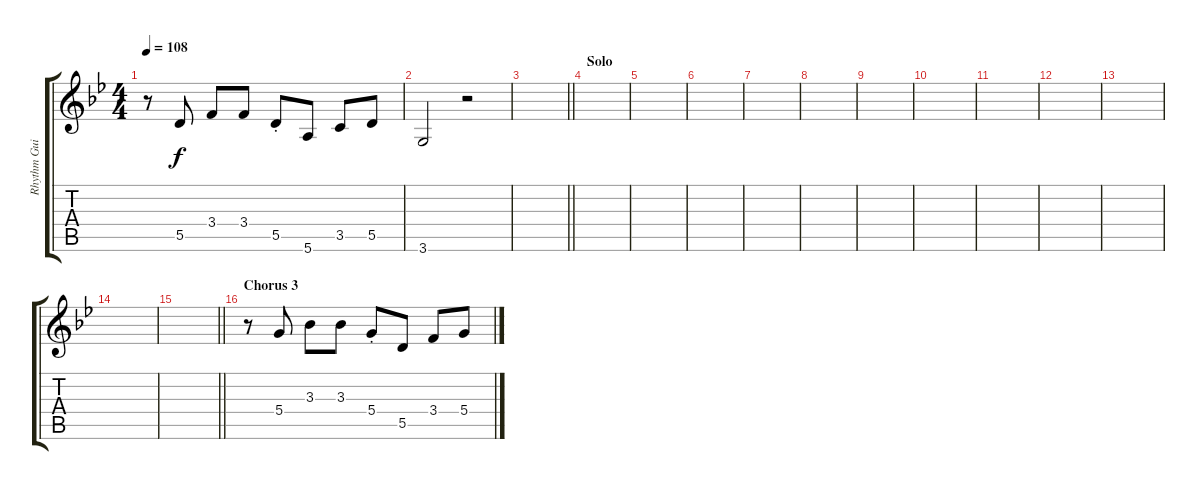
\track ("Rhythm Guitar " "Rhythm Gui") {instrument overdrivenguitar}
\staff {score tabs}
\tuning (E4 B3 G3 D3 A2 E2) {hide}
\ts (4 4)
\tempo 108
\clef g2
\ks bb
r.8{dy f} 5.5.8 3.4.8 3.4.8 5.5{st}.8 5.6.8 3.5.8 5.5.8 |
3.6.2 r.2 |
\barLineRight lightlight
|
\section ("" "Solo")
|
|
|
|
|
|
|
|
|
|
|
\barLineRight lightlight
|
\section ("" "Chorus 3")
r.8 5.4.8 3.3.8 3.3.8 5.4{st}.8 5.5.8 3.4.8 5.4.8
